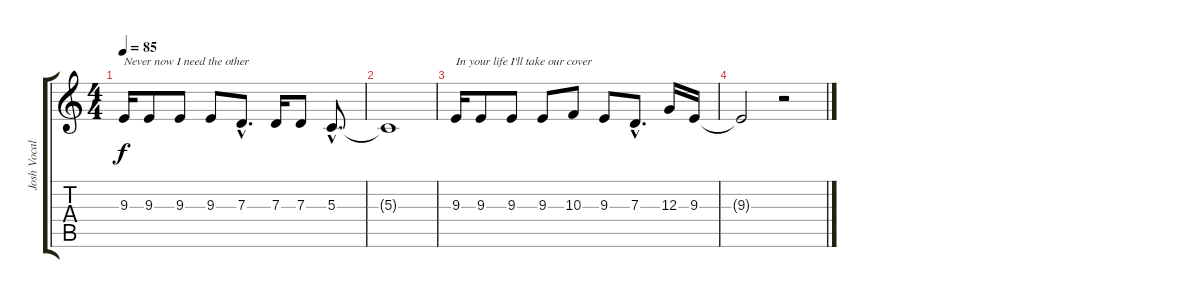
\track ("Josh Vocals" "Josh Vocal") {instrument sopranosax}
\staff {score tabs}
\tuning (E4 B3 G3 D3 A2 E2) {hide}
\ts (4 4)
\tempo 85
\clef g2
\ks c
9.3.16{txt "Never now I need the other" dy f instrument altosax} 9.3.8 9.3.8 9.3.8 7.3{hac}.8{d} 7.3.16 7.3.8 5.3{hac}.8{d} |
5.3{t}.1 |
9.3.16{txt "In your life I'll take our cover" instrument altosax} 9.3.8 9.3.8 9.3.8 10.3.8 9.3.8 7.3{hac}.8{d} 12.3.16 9.3.16 |
9.3{t}.2 r.2
